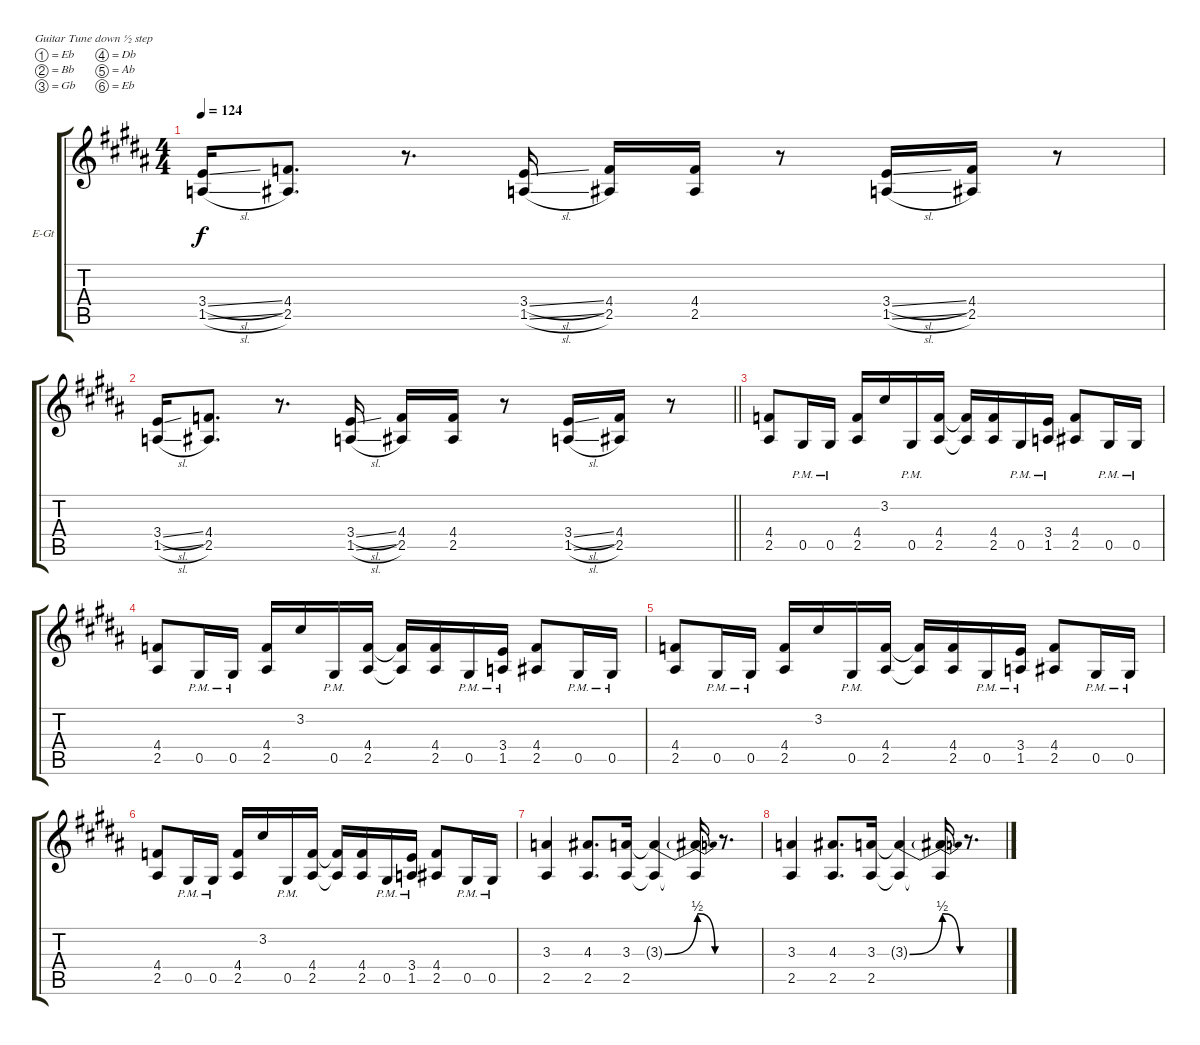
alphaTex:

\bracketExtendMode groupsimilarinstruments
\firstSystemTrackNameOrientation horizontal
\otherSystemsTrackNameOrientation horizontal
\track ("Untitled" "E-Gt") {instrument overdrivenguitar}
\staff {score tabs}
\tuning (Eb4 Bb3 Gb3 Db3 Ab2 Eb2)
\ts (4 4)
\tempo 124
\clef g2
\ks g#minor
(3.4{sl} 1.5{sl}).16{dy f} (4.4 2.5).8{d} r.8{d} (3.4{sl} 1.5{sl}).16 (4.4 2.5).16 (4.4 2.5).16 r.8 (3.4{sl} 1.5{sl}).16 (4.4 2.5).16 r.8 |
\barLineRight lightlight
(3.4{sl} 1.5{sl}).16 (4.4 2.5).8{d} r.8{d} (3.4{sl} 1.5{sl}).16 (4.4 2.5).16 (4.4 2.5).16 r.8 (3.4{sl} 1.5{sl}).16 (4.4 2.5).16 r.8 |
\ks b
(4.4 2.5).8 0.5{pm}.16 0.5{pm}.16 (4.4 2.5).16 3.2.16 0.5{pm}.16 (4.4 2.5).16 (4.4{t} 2.5{t}).16 (4.4 2.5).16 0.5{pm}.16 (3.4{pm} 1.5{pm}).16 (4.4 2.5).8 0.5{pm}.16 0.5{pm}.16 |
\ks g#minor
(4.4 2.5).8 0.5{pm}.16 0.5{pm}.16 (4.4 2.5).16 3.2.16 0.5{pm}.16 (4.4 2.5).16 (4.4{t} 2.5{t}).16 (4.4 2.5).16 0.5{pm}.16 (3.4{pm} 1.5{pm}).16 (4.4 2.5).8 0.5{pm}.16 0.5{pm}.16 |
(4.4 2.5).8 0.5{pm}.16 0.5{pm}.16 (4.4 2.5).16 3.2.16 0.5{pm}.16 (4.4 2.5).16 (4.4{t} 2.5{t}).16 (4.4 2.5).16 0.5{pm}.16 (3.4{pm} 1.5{pm}).16 (4.4 2.5).8 0.5{pm}.16 0.5{pm}.16 |
\ks b
(4.4 2.5).8 0.5{pm}.16 0.5{pm}.16 (4.4 2.5).16 3.2.16 0.5{pm}.16 (4.4 2.5).16 (4.4{t} 2.5{t}).16 (4.4 2.5).16 0.5{pm}.16 (3.4{pm} 1.5{pm}).16 (4.4 2.5).8 0.5{pm}.16 0.5{pm}.16 |
\ks g#minor
(3.3 2.5).4 (4.3 2.5).8{d} (3.3 2.5).16 (3.3{be (bend 0 0 60 2) t} 2.5{t}).4 (3.3{be (release 0 2 60 0) t} 2.5{t}).16 r.8{d} |
(3.3 2.5).4 (4.3 2.5).8{d} (3.3 2.5).16 (3.3{be (bend 0 0 60 2) t} 2.5{t}).4 (3.3{be (release 0 2 60 0) t} 2.5{t}).16 r.8{d}
